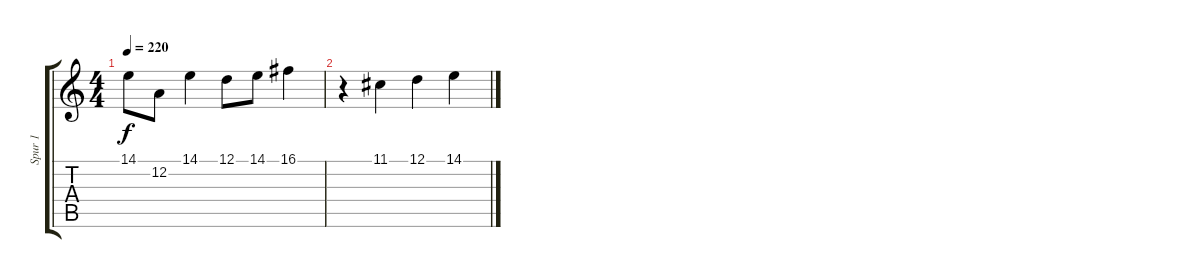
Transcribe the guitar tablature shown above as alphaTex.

\track ("Spur 1" "Spur 1") {instrument accordion}
\staff {score tabs}
\tuning (D4 A3 F3 C3 G2 D2) {hide}
\ts (4 4)
\tempo 220
\clef g2
\ks c
14.1.8{dy f} 12.2.8 14.1.4 12.1.8 14.1.8 16.1.4 |
r.4 11.1.4 12.1.4 14.1.4
